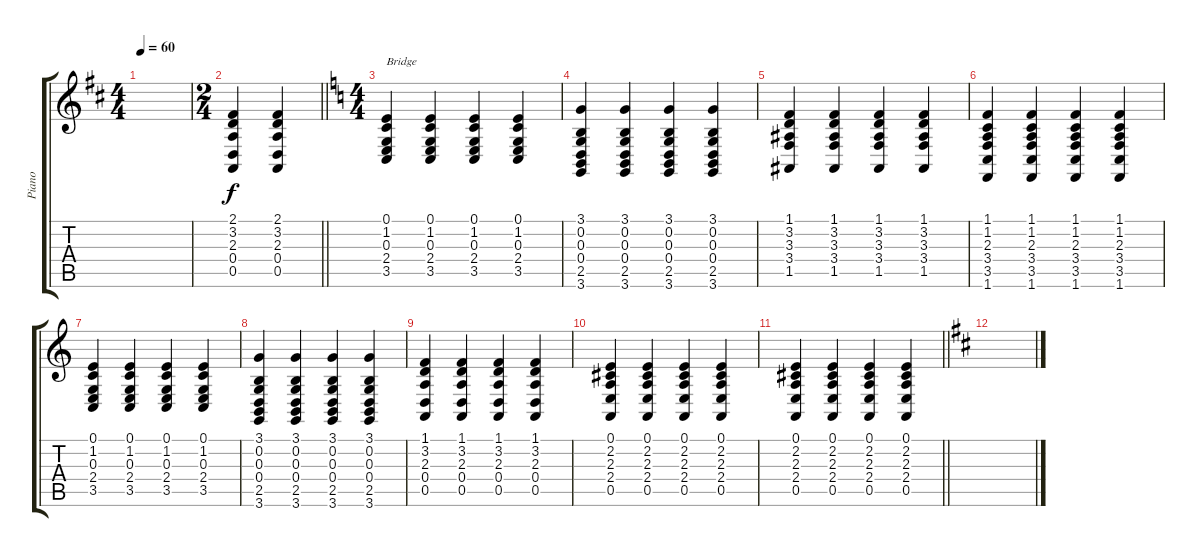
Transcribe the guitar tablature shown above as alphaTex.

\track ("Piano" "Piano") {instrument acousticgrandpiano}
\staff {score tabs}
\tuning (E4 B3 G3 D3 A2 E2) {hide}
\ts (4 4)
\tempo 60
\clef g2
\ks d
|
\ts (2 4)
\barLineRight lightlight
(2.1 3.2 2.3 0.4 0.5).4 (2.1 3.2 2.3 0.4 0.5).4 |
\ts (4 4)
\ks c
(0.1 1.2 0.3 2.4 3.5).4{txt "Bridge"} (0.1 1.2 0.3 2.4 3.5).4 (0.1 1.2 0.3 2.4 3.5).4 (0.1 1.2 0.3 2.4 3.5).4 |
(3.1 0.2 0.3 0.4 2.5 3.6).4 (3.1 0.2 0.3 0.4 2.5 3.6).4 (3.1 0.2 0.3 0.4 2.5 3.6).4 (3.1 0.2 0.3 0.4 2.5 3.6).4 |
(1.1 3.2 3.3 3.4 1.5).4 (1.1 3.2 3.3 3.4 1.5).4 (1.1 3.2 3.3 3.4 1.5).4 (1.1 3.2 3.3 3.4 1.5).4 |
(1.1 1.2 2.3 3.4 3.5 1.6).4 (1.1 1.2 2.3 3.4 3.5 1.6).4 (1.1 1.2 2.3 3.4 3.5 1.6).4 (1.1 1.2 2.3 3.4 3.5 1.6).4 |
(0.1 1.2 0.3 2.4 3.5).4 (0.1 1.2 0.3 2.4 3.5).4 (0.1 1.2 0.3 2.4 3.5).4 (0.1 1.2 0.3 2.4 3.5).4 |
(3.1 0.2 0.3 0.4 2.5 3.6).4 (3.1 0.2 0.3 0.4 2.5 3.6).4 (3.1 0.2 0.3 0.4 2.5 3.6).4 (3.1 0.2 0.3 0.4 2.5 3.6).4 |
(1.1 3.2 2.3 0.4 0.5).4 (1.1 3.2 2.3 0.4 0.5).4 (1.1 3.2 2.3 0.4 0.5).4 (1.1 3.2 2.3 0.4 0.5).4 |
(0.1 2.2 2.3 2.4 0.5).4 (0.1 2.2 2.3 2.4 0.5).4 (0.1 2.2 2.3 2.4 0.5).4 (0.1 2.2 2.3 2.4 0.5).4 |
\barLineRight lightlight
(0.1 2.2 2.3 2.4 0.5).4 (0.1 2.2 2.3 2.4 0.5).4 (0.1 2.2 2.3 2.4 0.5).4 (0.1 2.2 2.3 2.4 0.5).4 |
\ks d
